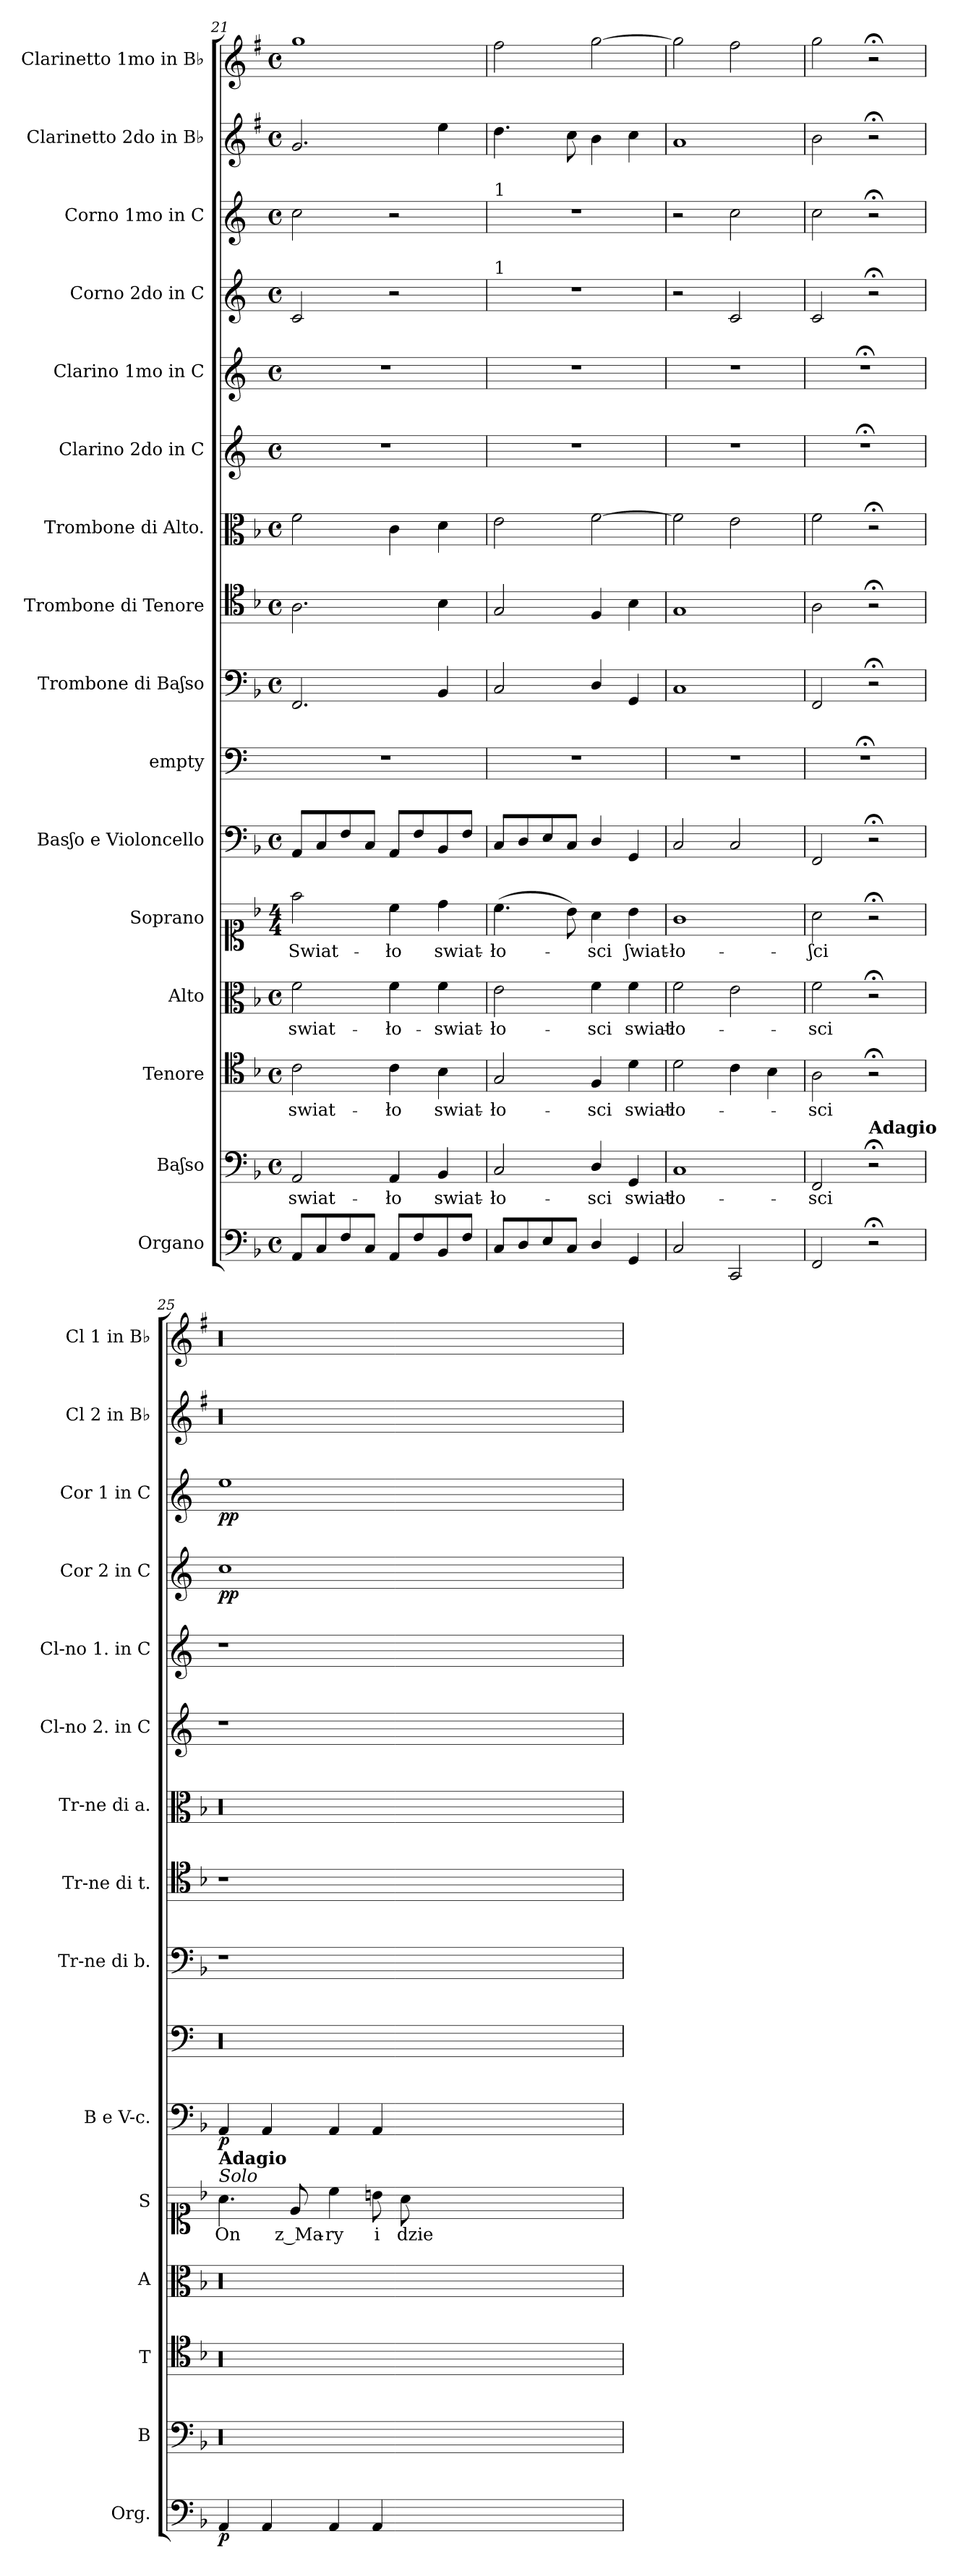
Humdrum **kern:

**kern	**dynam	**kern	**text	**kern	**text	**kern	**text	**kern	**text	**kern	**dynam	**kern	**kern	**kern	**kern	**kern	**kern	**kern	**dynam	**kern	**dynam	**kern	**kern
*part16	*part16	*part15	*part15	*part14	*part14	*part13	*part13	*part12	*part12	*part11	*part11	*part10	*part9	*part8	*part7	*part6	*part5	*part4	*part4	*part3	*part3	*part2	*part1
*staff16	*staff16	*staff15	*staff15	*staff14	*staff14	*staff13	*staff13	*staff12	*staff12	*staff11	*staff11	*staff10	*staff9	*staff8	*staff7	*staff6	*staff5	*staff4	*staff4	*staff3	*staff3	*staff2	*staff1
*I"Organo	*	*I"Baʃso	*	*I"Tenore	*	*I"Alto	*	*I"Soprano	*	*I"Basʃo e Violoncello	*	*I"empty	*I"Trombone di Baʃso	*I"Trombone di Tenore	*I"Trombone di Alto.	*I"Clarino 2do in C	*I"Clarino 1mo in C	*I"Corno 2do in C	*	*I"Corno 1mo in C	*	*I"Clarinetto 2do in B♭	*I"Clarinetto 1mo in B♭
*I'Org.	*	*I'B	*	*I'T	*	*I'A	*	*I'S	*	*I'B e V-c.	*	*	*I'Tr-ne di b.	*I'Tr-ne di t.	*I'Tr-ne di a.	*I'Cl-no 2. in C	*I'Cl-no 1. in C	*I'Cor 2 in C	*	*I'Cor 1 in C	*	*I'Cl 2 in B♭	*I'Cl 1 in B♭
*clefF4	*	*clefF4	*	*clefC4	*	*clefC3	*	*clefC1	*	*clefF4	*	*clefF4	*clefF4	*clefC4	*clefC3	*clefG2	*clefG2	*clefG2	*	*clefG2	*	*clefG2	*clefG2
*	*	*	*	*	*	*	*	*	*	*	*	*	*	*	*	*ITrd-3c-5	*ITrd-3c-5	*ITrd4c7	*	*ITrd4c7	*	*ITrd1c2	*ITrd1c2
*k[b-]	*	*k[b-]	*	*k[b-]	*	*k[b-]	*	*k[b-]	*	*k[b-]	*	*	*k[b-]	*k[b-]	*k[b-]	*k[b-]	*k[b-]	*k[b-]	*	*k[b-]	*	*k[b-]	*k[b-]
*F:	*	*F:	*	*F:	*	*F:	*	*F:	*	*F:	*	*	*F:	*F:	*F:	*F:	*F:	*F:	*	*F:	*	*F:	*F:
*M4/4	*	*M4/4	*	*M4/4	*	*M4/4	*	*M4/4	*	*M4/4	*	*	*M4/4	*M4/4	*M4/4	*M4/4	*M4/4	*M4/4	*	*M4/4	*	*M4/4	*M4/4
*met(c)	*	*met(c)	*	*met(c)	*	*met(c)	*	*	*	*met(c)	*	*	*met(c)	*met(c)	*met(c)	*met(c)	*met(c)	*met(c)	*	*met(c)	*	*met(c)	*met(c)
=21	=21	=21	=21	=21	=21	=21	=21	=21	=21	=21	=21	=21	=21	=21	=21	=21	=21	=21	=21	=21	=21	=21	=21
8AA/L	.	2AA/	swiat-	2c\	swiat-	2f\	swiat-	2ff\	Swiat-	8AA/L	.	1r	2.FF/	2.A\	2f\	1r	1r	2F/	.	2f\	.	2.f/	1ff
8C/	.	.	.	.	.	.	.	.	.	8C/	.	.	.	.	.	.	.	.	.	.	.	.	.
8F/	.	.	.	.	.	.	.	.	.	8F/	.	.	.	.	.	.	.	.	.	.	.	.	.
8C/J	.	.	.	.	.	.	.	.	.	8C/J	.	.	.	.	.	.	.	.	.	.	.	.	.
8AA/L	.	4AA/	-ło	4c\	-ło	4f\	-ło-	4cc\	-ło	8AA/L	.	.	.	.	4c\	.	.	2r	.	2r	.	.	.
8F/	.	.	.	.	.	.	.	.	.	8F/	.	.	.	.	.	.	.	.	.	.	.	.	.
8BB-/	.	4BB-/	swiat-	4B-\	swiat-	4f\	swiat-	4dd\	swiat-	8BB-/	.	.	4BB-/	4B-\	4d\	.	.	.	.	.	.	4dd\	.
8F/J	.	.	.	.	.	.	.	.	.	8F/J	.	.	.	.	.	.	.	.	.	.	.	.	.
=22	=22	=22	=22	=22	=22	=22	=22	=22	=22	=22	=22	=22	=22	=22	=22	=22	=22	=22	=22	=22	=22	=22	=22
!	!	!	!	!	!	!	!	!	!	!	!	!	!	!	!	!	!	!	!	!LO:TX:a:t=1	!	!	!
!	!	!	!	!	!	!	!	!	!	!	!	!	!	!	!	!	!	!LO:TX:a:t=1	!	!	!	!	!
8C/L	.	2C/	-ło-	2G/	-ło-	2e\	-ło-	(4.cc\	-ło-	8C/L	.	1r	2C/	2G/	2e\	1r	1r	1r	.	1r	.	4.cc\	2ee\
8D/	.	.	.	.	.	.	.	.	.	8D/	.	.	.	.	.	.	.	.	.	.	.	.	.
8E/	.	.	.	.	.	.	.	.	.	8E/	.	.	.	.	.	.	.	.	.	.	.	.	.
8C/J	.	.	.	.	.	.	.	8b-\)	.	8C/J	.	.	.	.	.	.	.	.	.	.	.	8b-\	.
4D/	.	4D/	sci	4F/	-sci	4f\	sci	4a\	sci	4D/	.	.	4D/	4F/	[2f\	.	.	.	.	.	.	4a\	[2ff\
4GG/	.	4GG/	swiat-	4d\	swiat-	4f\	swiat-	4b-\	ʃwiat-	4GG/	.	.	4GG/	4B-\	.	.	.	.	.	.	.	4b-\	.
=23	=23	=23	=23	=23	=23	=23	=23	=23	=23	=23	=23	=23	=23	=23	=23	=23	=23	=23	=23	=23	=23	=23	=23
2C/	.	1C	-ło-	2d\	-ło-	2f\	-ło-	1g	-ło-	2C/	.	1r	1C	1G	2f\]	1r	1r	2r	.	2r	.	1g	2ff\]
2CC/	.	.	.	4c\	.	2e\	.	.	.	2C/	.	.	.	.	2e\	.	.	2F/	.	2f\	.	.	2ee\
.	.	.	.	4B-\	.	.	.	.	.	.	.	.	.	.	.	.	.	.	.	.	.	.	.
=24	=24	=24	=24	=24	=24	=24	=24	=24	=24	=24	=24	=24	=24	=24	=24	=24	=24	=24	=24	=24	=24	=24	=24
2FF/	.	2FF/	sci	2A\	sci	2f\	sci	2a\	ʃci	2FF/	.	1r;<	2FF/	2A\	2f\	1r;<	1r;<	2F/	.	2f\	.	2a\	2ff\
!	!	!LO:TX:a:B:t=Adagio	!	!	!	!	!	!	!	!	!	!	!	!	!	!	!	!	!	!	!	!	!
2r;<	.	2r;<	.	2r;<	.	2r;<	.	2r;<	.	2r;<	.	.	2r;<	2r;<	2r;<	.	.	2r;<	.	2r;<	.	2r;<	2r;<
=25	=25	=25	=25	=25	=25	=25	=25	=25	=25	=25	=25	=25	=25	=25	=25	=25	=25	=25	=25	=25	=25	=25	=25
!	!	!	!	!	!	!	!	!LO:TX:a:i:t=Solo	!	!	!	!	!	!	!	!	!	!	!	!	!	!	!
!	!	!	!	!	!	!	!	!LO:TX:a:B:t=Adagio	!	!	!	!	!	!	!	!	!	!	!	!	!	!	!
!	!LO:DY:b	!	!	!	!	!	!	!	!	!	!	!	!	!	!	!	!	!	!	!	!	!	!
4AA/	p	00r	.	00r	.	00r	.	4.a\	On	4AA/	p	00r	1r	1r	00r	1r	1r	1f	pp	1a	pp	00r	00r
4AA/	.	.	.	.	.	.	.	.	.	4AA/	.	.	.	.	.	.	.	.	.	.	.	.	.
.	.	.	.	.	.	.	.	8e/	z_Ma-	.	.	.	.	.	.	.	.	.	.	.	.	.	.
4AA/	.	.	.	.	.	.	.	4cc\	-ry	4AA/	.	.	.	.	.	.	.	.	.	.	.	.	.
4AA/	.	.	.	.	.	.	.	8bn\	-i	4AA/	.	.	.	.	.	.	.	.	.	.	.	.	.
.	.	.	.	.	.	.	.	8a\	-dzie	.	.	.	.	.	.	.	.	.	.	.	.	.	.
0.ryy	.	.	.	.	.	.	.	0.ryy	.	0.ryy	.	.	0.ryy	0.ryy	.	0.ryy	0.ryy	0.ryy	.	0.ryy	.	.	.
=	=	=	=	=	=	=	=	=	=	=	=	=	=	=	=	=	=	=	=	=	=	=	=
*-	*-	*-	*-	*-	*-	*-	*-	*-	*-	*-	*-	*-	*-	*-	*-	*-	*-	*-	*-	*-	*-	*-	*-
